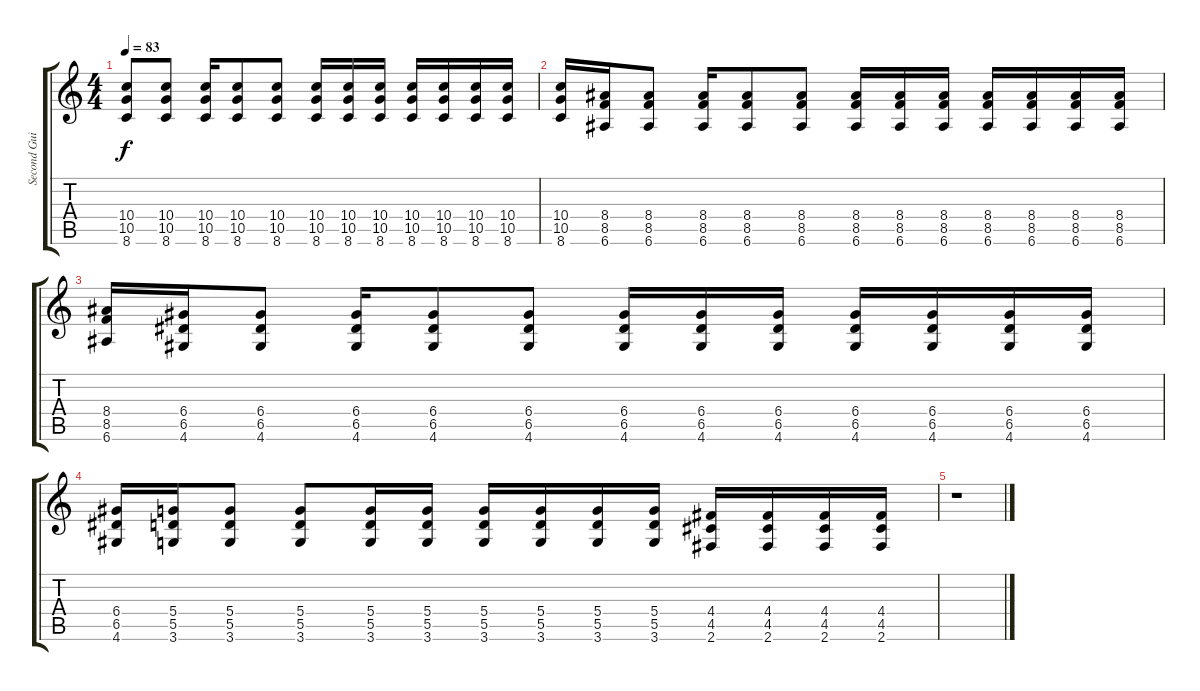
\track ("Second Guitar" "Second Gui") {instrument distortionguitar}
\staff {score tabs}
\tuning (E4 B3 G3 D3 A2 E2) {hide}
\ts (4 4)
\tempo 83
\clef g2
\ks c
(10.4 10.5 8.6).8{dy f} (10.4 10.5 8.6).8 (10.4 10.5 8.6).16 (10.4 10.5 8.6).8 (10.4 10.5 8.6).8 (10.4 10.5 8.6).16 (10.4 10.5 8.6).16 (10.4 10.5 8.6).16 (10.4 10.5 8.6).16 (10.4 10.5 8.6).16 (10.4 10.5 8.6).16 (10.4 10.5 8.6).16 |
(10.4 10.5 8.6).16 (8.4 8.5 6.6).16 (8.4 8.5 6.6).8 (8.4 8.5 6.6).16 (8.4 8.5 6.6).8 (8.4 8.5 6.6).8 (8.4 8.5 6.6).16 (8.4 8.5 6.6).16 (8.4 8.5 6.6).16 (8.4 8.5 6.6).16 (8.4 8.5 6.6).16 (8.4 8.5 6.6).16 (8.4 8.5 6.6).16 |
(8.4 8.5 6.6).16 (6.4 6.5 4.6).16 (6.4 6.5 4.6).8 (6.4 6.5 4.6).16 (6.4 6.5 4.6).8 (6.4 6.5 4.6).8 (6.4 6.5 4.6).16 (6.4 6.5 4.6).16 (6.4 6.5 4.6).16 (6.4 6.5 4.6).16 (6.4 6.5 4.6).16 (6.4 6.5 4.6).16 (6.4 6.5 4.6).16 |
(6.4 6.5 4.6).16 (5.4 5.5 3.6).16 (5.4 5.5 3.6).8 (5.4 5.5 3.6).8 (5.4 5.5 3.6).16 (5.4 5.5 3.6).16 (5.4 5.5 3.6).16 (5.4 5.5 3.6).16 (5.4 5.5 3.6).16 (5.4 5.5 3.6).16 (4.4 4.5 2.6).16 (4.4 4.5 2.6).16 (4.4 4.5 2.6).16 (4.4 4.5 2.6).16 |
r.1
